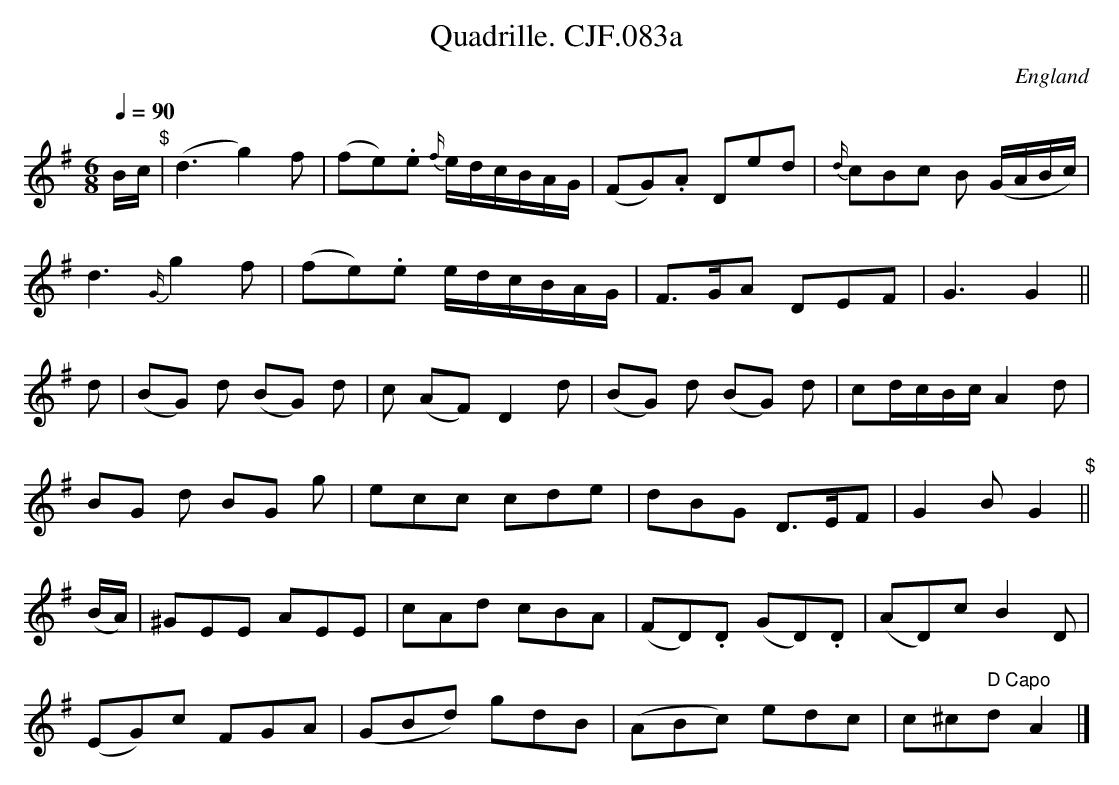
X:1
T:Quadrille. CJF.083a
O:England
M:6/8
L:1/8
Q:1/4=90
K:G major
B/c/"$"|(d3g2)f|(fe).e {f/}e/d/c/B/A/G/|\
(FG).A Ded|{d/}cBc B (G/A/B/c/)|!
d3{G/}g2f|(fe).e e/d/c/B/A/G/|F>GA DEF|G3G2h||!
d|(BG) d (BG) d|c (AF) D2d|\
(BG) d (BG) d|cd/c/B/c/A2d|!
BG d BG g|ecc cde|dBG D>EF|G2BG2"$"||!
(B/A/)|^GEE AEE|cAd cBA|\
(FD).D (GD).D|(AD)cB2D|!
(EG)c FGA|(GBd) gdB|(ABc) edc|c^c" D Capo"d A2|]
